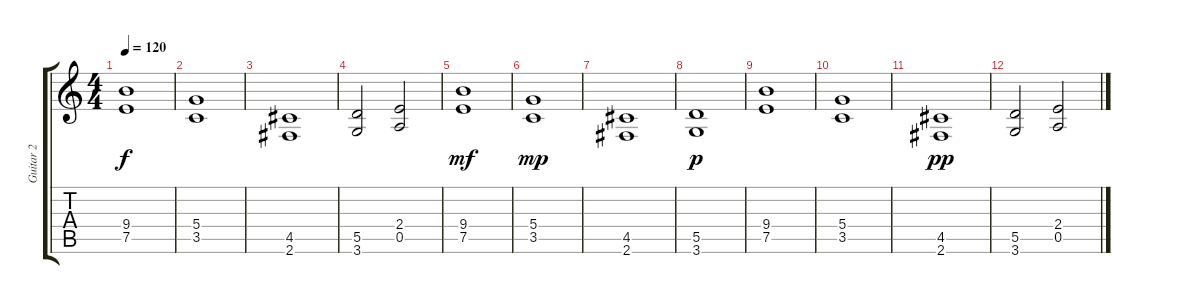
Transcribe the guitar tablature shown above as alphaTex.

\track ("Guitar 2" "Guitar 2") {instrument electricguitarclean}
\staff {score tabs}
\tuning (E4 B3 G3 D3 A2 E2) {hide}
\ts (4 4)
\tempo 120
\clef g2
\ks c
(9.4 7.5).1{dy f} |
(5.4 3.5).1 |
(4.5 2.6).1 |
(5.5 3.6).2 (2.4 0.5).2 |
\section ("" "")
(9.4 7.5).1{dy mf} |
(5.4 3.5).1{dy mp} |
(4.5 2.6).1 |
(5.5 3.6).1{dy p} |
(9.4 7.5).1 |
(5.4 3.5).1 |
(4.5 2.6).1{dy pp} |
(5.5 3.6).2 (2.4 0.5).2
